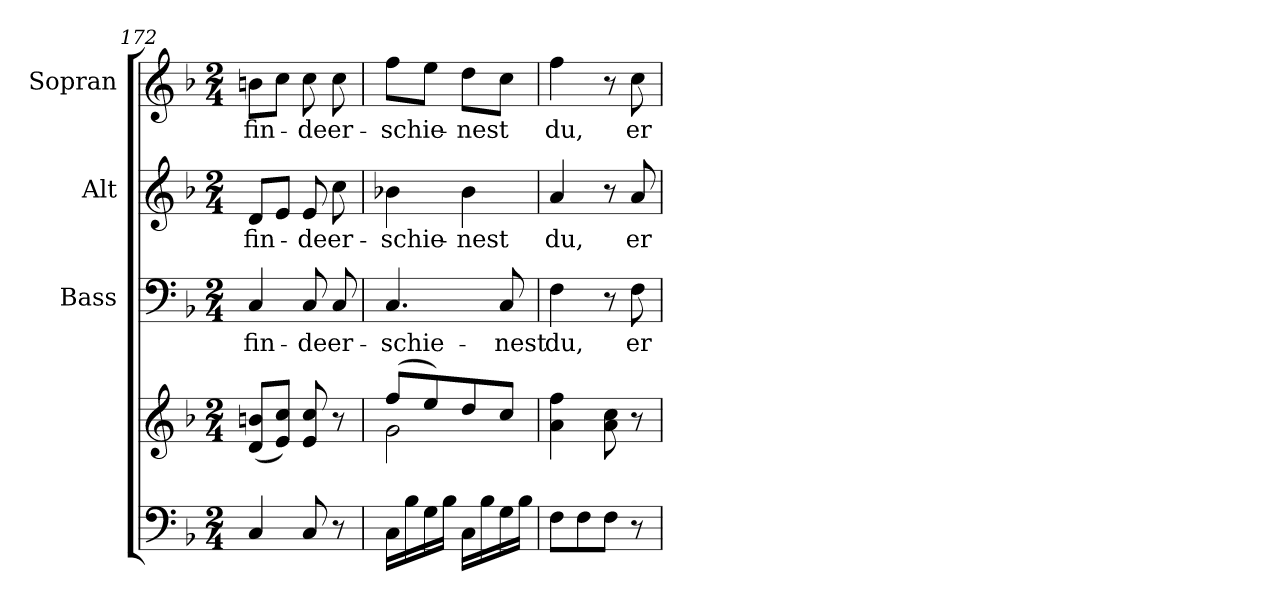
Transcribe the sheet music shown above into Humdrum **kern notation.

**kern	**kern	**kern	**text	**kern	**text	**kern	**text
*part4	*part4	*part3	*part3	*part2	*part2	*part1	*part1
*staff5	*staff4	*staff3	*staff3	*staff2	*staff2	*staff1	*staff1
*	*	*I"Bass	*	*I"Alt	*	*I"Sopran	*
*	*	*I'B.	*	*I'A.	*	*I'S.	*
*clefF4	*clefG2	*clefF4	*	*clefG2	*	*clefG2	*
*k[b-]	*k[b-]	*k[b-]	*	*k[b-]	*	*k[b-]	*
*F:	*F:	*F:	*	*F:	*	*F:	*
*M2/4	*M2/4	*M2/4	*	*M2/4	*	*M2/4	*
=172	=172	=172	=172	=172	=172	=172	=172
!	!	!	!LO:LY:b	!	!LO:LY:b	!	!LO:LY:b
4C/	(<8d/ 8bn/L	4C/	fin-	8d/L	fin-	8bn\L	fin-
.	8e/ 8cc/J)	.	.	8e/J	.	8cc\J	.
!	!	!	!LO:LY:b	!	!LO:LY:b	!	!LO:LY:b
8C/	8e/ 8cc/	8C/	-de	8e/	-de	8cc\	-de
!	!	!	!LO:LY:b	!	!LO:LY:b	!	!LO:LY:b
8r	8r	8C/	er-	8cc\	er-	8cc\	er-
=173	=173	=173	=173	=173	=173	=173	=173
*	*^	*	*	*	*	*	*
!	!	!	!	!LO:LY:b	!	!LO:LY:b	!	!LO:LY:b
16C\LL	(>8ff/L	2g\	4.C/	-schie-	4b-X\	-schie-	8ff\L	-schie-
16B-\	.	.	.	.	.	.	.	.
16G\	8ee/)	.	.	.	.	.	8ee\J	.
16B-\JJ	.	.	.	.	.	.	.	.
!	!	!	!	!	!	!LO:LY:b	!	!LO:LY:b
16C\LL	8dd/	.	.	.	4b-\	-nest	8dd\L	-nest
16B-\	.	.	.	.	.	.	.	.
!	!	!	!	!LO:LY:b	!	!	!	!
16G\	8cc/J	.	8C/	-nest	.	.	8cc\J	.
16B-\JJ	.	.	.	.	.	.	.	.
*	*v	*v	*	*	*	*	*	*
=174	=174	=174	=174	=174	=174	=174	=174
!	!	!	!LO:LY:b	!	!LO:LY:b	!	!LO:LY:b
8F\L	4a\ 4ff\	4F\	du,	4a/	du,	4ff\	du,
8F\	.	.	.	.	.	.	.
8F\J	8a\ 8cc\	8r	.	8r	.	8r	.
!	!	!	!LO:LY:b	!	!LO:LY:b	!	!LO:LY:b
8r	8r	8F\	er-	8a/	er-	8cc\	er-
=	=	=	=	=	=	=	=
*-	*-	*-	*-	*-	*-	*-	*-
